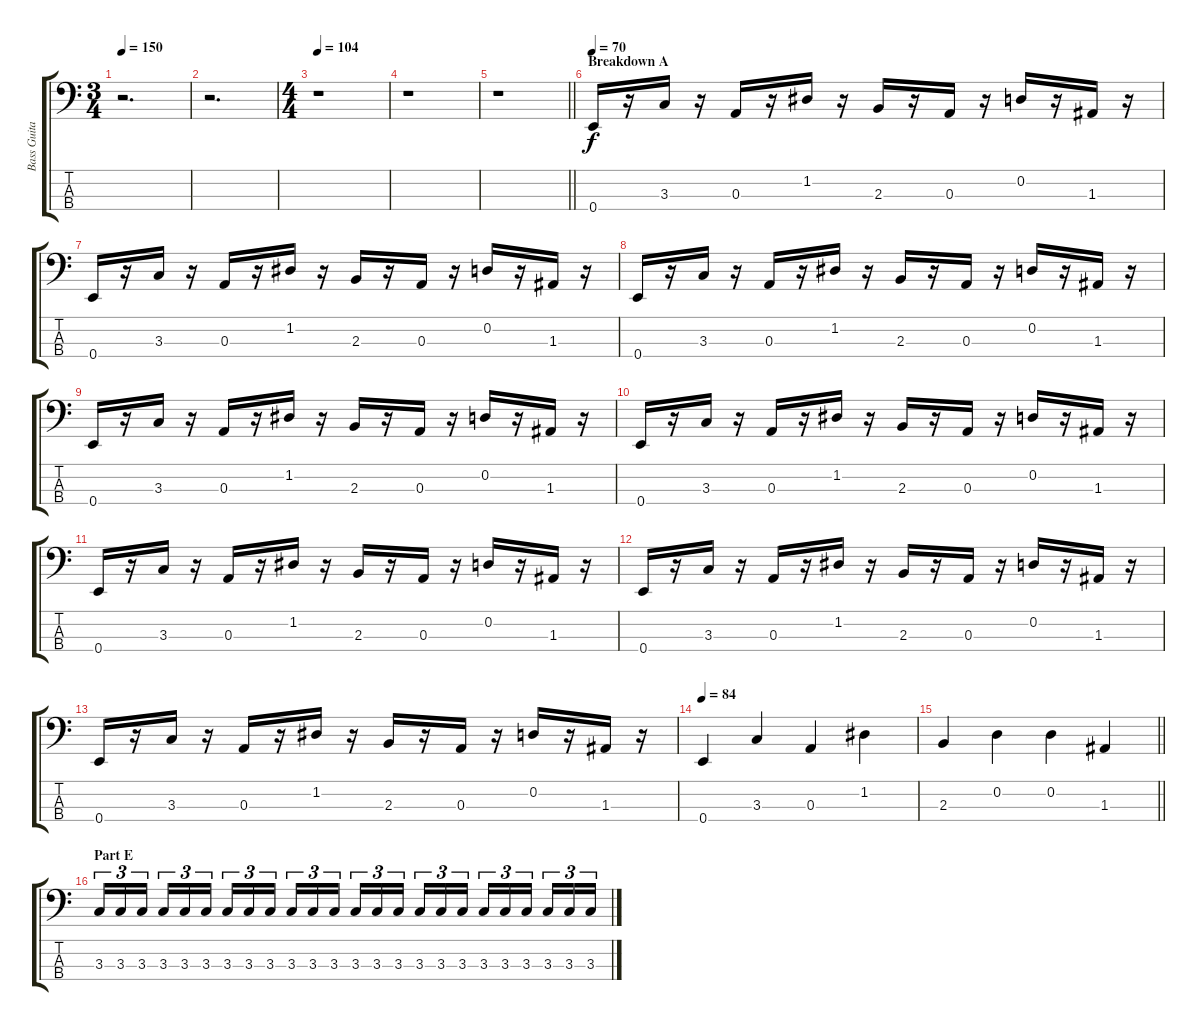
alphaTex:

\track ("Bass Guitar" "Bass Guita") {instrument electricbassfinger}
\staff {score tabs}
\tuning (G2 D2 A1 E1) {hide}
\ts (3 4)
\tempo 150
\clef f4
\ks c
r.2{d dy f} |
r.2{d} |
\ts (4 4)
\tempo 104
r.1 |
r.1 |
\barLineRight lightlight
r.1 |
\section ("" "Breakdown A")
\tempo 70
0.4.16 r.16 3.3.16 r.16 0.3.16 r.16 1.2.16 r.16 2.3.16 r.16 0.3.16 r.16 0.2.16 r.16 1.3.16 r.16 |
0.4.16 r.16 3.3.16 r.16 0.3.16 r.16 1.2.16 r.16 2.3.16 r.16 0.3.16 r.16 0.2.16 r.16 1.3.16 r.16 |
0.4.16 r.16 3.3.16 r.16 0.3.16 r.16 1.2.16 r.16 2.3.16 r.16 0.3.16 r.16 0.2.16 r.16 1.3.16 r.16 |
0.4.16 r.16 3.3.16 r.16 0.3.16 r.16 1.2.16 r.16 2.3.16 r.16 0.3.16 r.16 0.2.16 r.16 1.3.16 r.16 |
0.4.16 r.16 3.3.16 r.16 0.3.16 r.16 1.2.16 r.16 2.3.16 r.16 0.3.16 r.16 0.2.16 r.16 1.3.16 r.16 |
0.4.16 r.16 3.3.16 r.16 0.3.16 r.16 1.2.16 r.16 2.3.16 r.16 0.3.16 r.16 0.2.16 r.16 1.3.16 r.16 |
0.4.16 r.16 3.3.16 r.16 0.3.16 r.16 1.2.16 r.16 2.3.16 r.16 0.3.16 r.16 0.2.16 r.16 1.3.16 r.16 |
0.4.16 r.16 3.3.16 r.16 0.3.16 r.16 1.2.16 r.16 2.3.16 r.16 0.3.16 r.16 0.2.16 r.16 1.3.16 r.16 |
\tempo 83
\tempo 84
0.4.4 3.3.4 0.3.4 1.2.4 |
\barLineRight lightlight
2.3.4 0.2.4 0.2.4 1.3.4 |
\section ("" "Part E")
3.3.16{tu (3 2)} 3.3.16{tu (3 2)} 3.3.16{tu (3 2) beam splitsecondary} 3.3.16{tu (3 2)} 3.3.16{tu (3 2)} 3.3.16{tu (3 2)} 3.3.16{tu (3 2)} 3.3.16{tu (3 2)} 3.3.16{tu (3 2) beam splitsecondary} 3.3.16{tu (3 2)} 3.3.16{tu (3 2)} 3.3.16{tu (3 2)} 3.3.16{tu (3 2)} 3.3.16{tu (3 2)} 3.3.16{tu (3 2) beam splitsecondary} 3.3.16{tu (3 2)} 3.3.16{tu (3 2)} 3.3.16{tu (3 2)} 3.3.16{tu (3 2)} 3.3.16{tu (3 2)} 3.3.16{tu (3 2) beam splitsecondary} 3.3.16{tu (3 2)} 3.3.16{tu (3 2)} 3.3.16{tu (3 2)}
